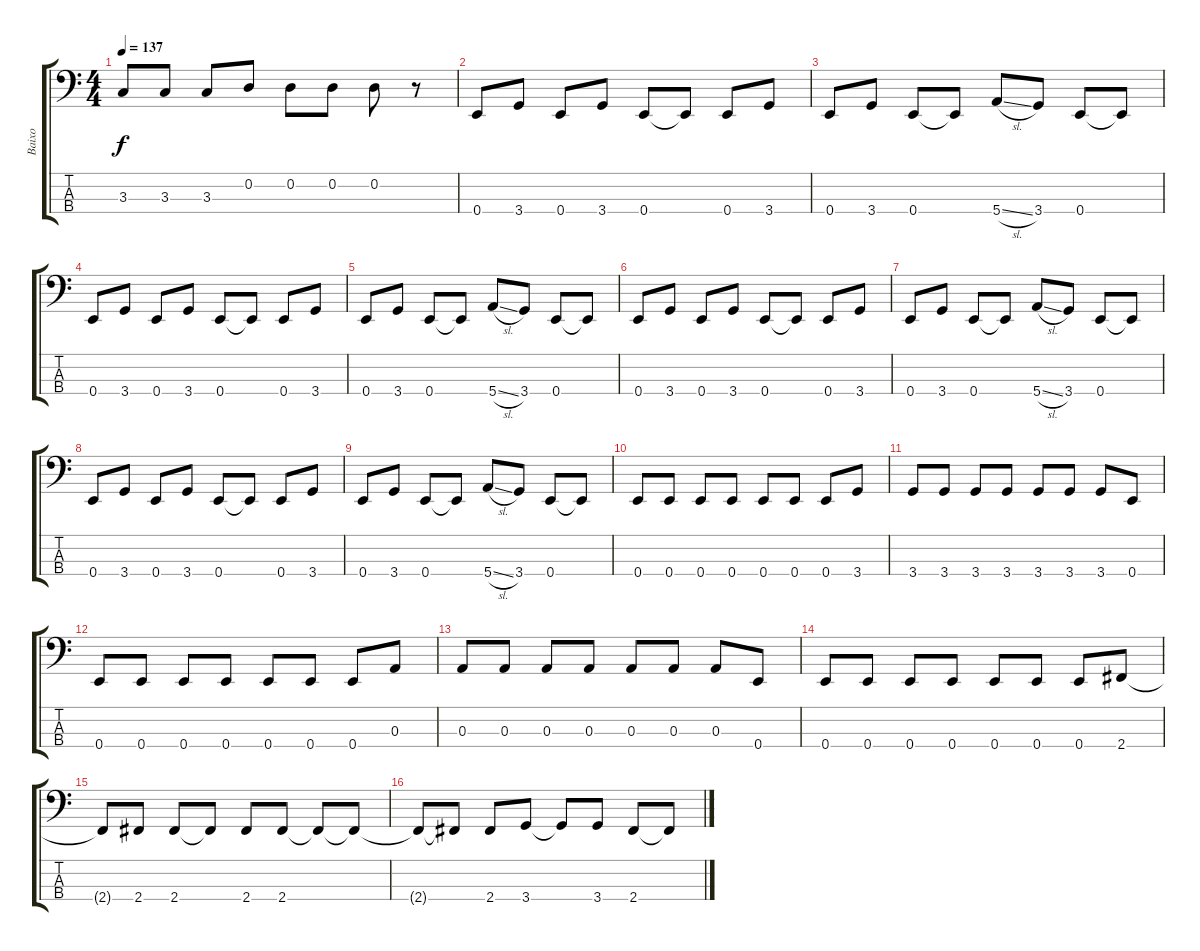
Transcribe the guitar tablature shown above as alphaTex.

\track ("Baixo" "Baixo") {instrument synthbass2}
\staff {score tabs}
\tuning (G2 D2 A1 E1) {hide}
\ts (4 4)
\tempo 137
\clef f4
\ks c
3.3.8{dy f} 3.3.8 3.3.8 0.2.8 0.2.8 0.2.8 0.2.8 r.8 |
0.4.8 3.4.8 0.4.8 3.4.8 0.4.8 0.4{t}.8 0.4.8 3.4.8 |
0.4.8 3.4.8 0.4.8 0.4{t}.8 5.4{sl}.8 3.4.8 0.4.8 0.4{t}.8 |
0.4.8 3.4.8 0.4.8 3.4.8 0.4.8 0.4{t}.8 0.4.8 3.4.8 |
0.4.8 3.4.8 0.4.8 0.4{t}.8 5.4{sl}.8 3.4.8 0.4.8 0.4{t}.8 |
0.4.8 3.4.8 0.4.8 3.4.8 0.4.8 0.4{t}.8 0.4.8 3.4.8 |
0.4.8 3.4.8 0.4.8 0.4{t}.8 5.4{sl}.8 3.4.8 0.4.8 0.4{t}.8 |
0.4.8 3.4.8 0.4.8 3.4.8 0.4.8 0.4{t}.8 0.4.8 3.4.8 |
0.4.8 3.4.8 0.4.8 0.4{t}.8 5.4{sl}.8 3.4.8 0.4.8 0.4{t}.8 |
0.4.8 0.4.8 0.4.8 0.4.8 0.4.8 0.4.8 0.4.8 3.4.8 |
3.4.8 3.4.8 3.4.8 3.4.8 3.4.8 3.4.8 3.4.8 0.4.8 |
0.4.8 0.4.8 0.4.8 0.4.8 0.4.8 0.4.8 0.4.8 0.3.8 |
0.3.8 0.3.8 0.3.8 0.3.8 0.3.8 0.3.8 0.3.8 0.4.8 |
0.4.8 0.4.8 0.4.8 0.4.8 0.4.8 0.4.8 0.4.8 2.4.8 |
2.4{t}.8 2.4.8 2.4.8 2.4{t}.8 2.4.8 2.4.8 2.4{t}.8 2.4{t}.8 |
2.4{t}.8 2.4{t}.8 2.4.8 3.4.8 3.4{t}.8 3.4.8 2.4.8 2.4{t}.8
